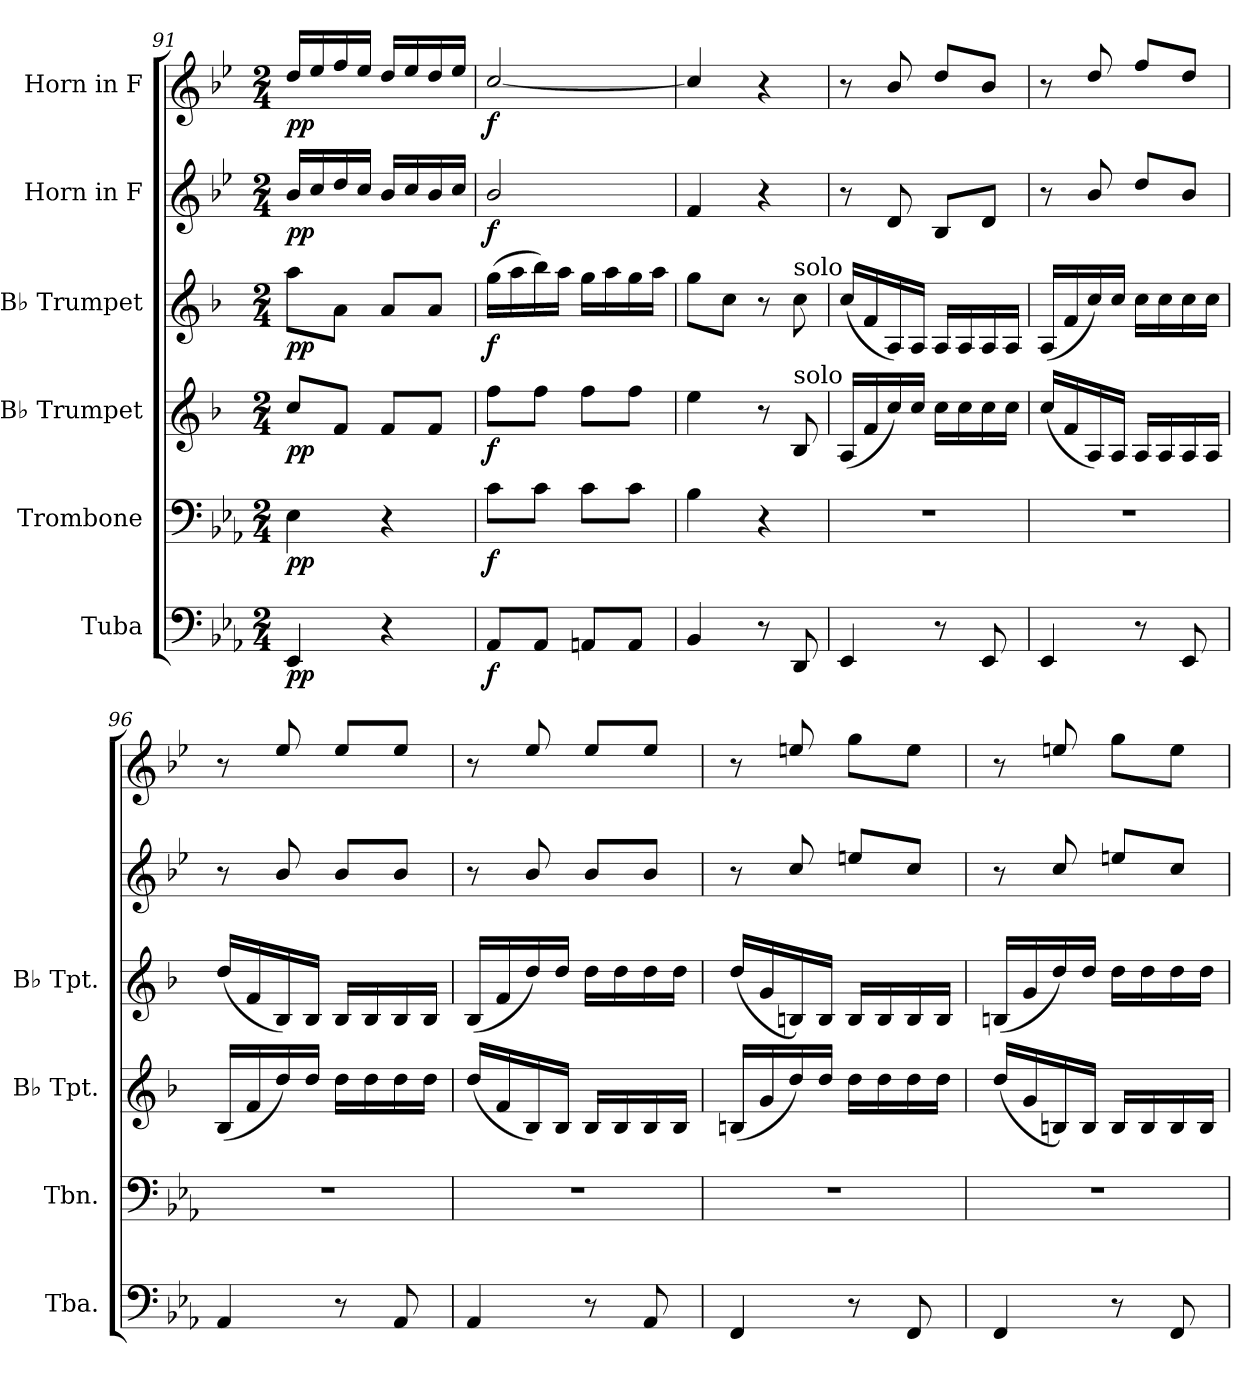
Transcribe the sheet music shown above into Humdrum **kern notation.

**kern	**dynam	**kern	**dynam	**kern	**dynam	**kern	**dynam	**kern	**dynam	**kern	**dynam
*part6	*part6	*part5	*part5	*part4	*part4	*part3	*part3	*part2	*part2	*part1	*part1
*staff6	*staff6	*staff5	*staff5	*staff4	*staff4	*staff3	*staff3	*staff2	*staff2	*staff1	*staff1
*I"Tuba	*	*I"Trombone	*	*I"B♭ Trumpet	*	*I"B♭ Trumpet	*	*I"Horn in F	*	*I"Horn in F	*
*I'Tba.	*	*I'Tbn.	*	*I'B♭ Tpt.	*	*I'B♭ Tpt.	*	*	*	*	*
*clefF4	*	*clefF4	*	*clefG2	*	*clefG2	*	*clefG2	*	*clefG2	*
*	*	*	*	*ITrd1c2	*	*ITrd1c2	*	*ITrd4c7	*	*ITrd4c7	*
*k[b-e-a-]	*	*k[b-e-a-]	*	*k[b-e-a-]	*	*k[b-e-a-]	*	*k[b-e-a-]	*	*k[b-e-a-]	*
*M2/4	*	*M2/4	*	*M2/4	*	*M2/4	*	*M2/4	*	*M2/4	*
=91	=91	=91	=91	=91	=91	=91	=91	=91	=91	=91	=91
!	!LO:DY:b	!	!LO:DY:b	!	!LO:DY:b	!	!LO:DY:b	!	!LO:DY:b	!	!LO:DY:b
4EE-/	pp	4E-\	pp	8b-/L	pp	8gg\L	pp	16e-/LL	pp	16g/LL	pp
.	.	.	.	.	.	.	.	16f/	.	16a-/	.
.	.	.	.	8e-/J	.	8g\J	.	16g/	.	16b-/	.
.	.	.	.	.	.	.	.	16f/JJ	.	16a-/JJ	.
4r	.	4r	.	8e-/L	.	8g/L	.	16e-/LL	.	16g/LL	.
.	.	.	.	.	.	.	.	16f/	.	16a-/	.
.	.	.	.	8e-/J	.	8g/J	.	16e-/	.	16g/	.
.	.	.	.	.	.	.	.	16f/JJ	.	16a-/JJ	.
=92	=92	=92	=92	=92	=92	=92	=92	=92	=92	=92	=92
!	!LO:DY:b	!	!LO:DY:b	!	!LO:DY:b	!	!LO:DY:b	!	!LO:DY:b	!	!LO:DY:b
8AA-/L	f	8c\L	f	8ee-\L	f	(>16ff\LL	f	2e-/	f	[2f/	f
.	.	.	.	.	.	16gg\	.	.	.	.	.
8AA-/J	.	8c\J	.	8ee-\J	.	16aa-\)	.	.	.	.	.
.	.	.	.	.	.	16gg\JJ	.	.	.	.	.
8AAn/L	.	8c\L	.	8ee-\L	.	16ff\LL	.	.	.	.	.
.	.	.	.	.	.	16gg\	.	.	.	.	.
8AA/J	.	8c\J	.	8ee-\J	.	16ff\	.	.	.	.	.
.	.	.	.	.	.	16gg\JJ	.	.	.	.	.
=93	=93	=93	=93	=93	=93	=93	=93	=93	=93	=93	=93
4BB-/	.	4B-\	.	4dd\	.	8ff\L	.	4B-/	.	4f/]	.
.	.	.	.	.	.	8b-\J	.	.	.	.	.
8r	.	4r	.	8r	.	8r	.	4r	.	4r	.
!	!	!	!	!	!	!LO:TX:a:t=solo	!	!	!	!	!
!	!	!	!	!LO:TX:a:t=solo	!	!	!	!	!	!	!
8DD/	.	.	.	8A-/	.	8b-\	.	.	.	.	.
=94	=94	=94	=94	=94	=94	=94	=94	=94	=94	=94	=94
4EE-/	.	2r	.	(<16G/LL	.	(<16b-/LL	.	8r	.	8r	.
.	.	.	.	16e-/	.	16e-/	.	.	.	.	.
.	.	.	.	16b-/)	.	16G/)	.	8G/	.	8e-/	.
.	.	.	.	16b-/JJ	.	16G/JJ	.	.	.	.	.
8r	.	.	.	16b-\LL	.	16G/LL	.	8E-/L	.	8g/L	.
.	.	.	.	16b-\	.	16G/	.	.	.	.	.
8EE-/	.	.	.	16b-\	.	16G/	.	8G/J	.	8e-/J	.
.	.	.	.	16b-\JJ	.	16G/JJ	.	.	.	.	.
=95	=95	=95	=95	=95	=95	=95	=95	=95	=95	=95	=95
4EE-/	.	2r	.	(<16b-/LL	.	(<16G/LL	.	8r	.	8r	.
.	.	.	.	16e-/	.	16e-/	.	.	.	.	.
.	.	.	.	16G/)	.	16b-/)	.	8e-/	.	8g/	.
.	.	.	.	16G/JJ	.	16b-/JJ	.	.	.	.	.
8r	.	.	.	16G/LL	.	16b-\LL	.	8g/L	.	8b-/L	.
.	.	.	.	16G/	.	16b-\	.	.	.	.	.
8EE-/	.	.	.	16G/	.	16b-\	.	8e-/J	.	8g/J	.
.	.	.	.	16G/JJ	.	16b-\JJ	.	.	.	.	.
=96	=96	=96	=96	=96	=96	=96	=96	=96	=96	=96	=96
4AA-/	.	2r	.	(<16A-/LL	.	(<16cc/LL	.	8r	.	8r	.
.	.	.	.	16e-/	.	16e-/	.	.	.	.	.
.	.	.	.	16cc/)	.	16A-/)	.	8e-/	.	8a-/	.
.	.	.	.	16cc/JJ	.	16A-/JJ	.	.	.	.	.
8r	.	.	.	16cc\LL	.	16A-/LL	.	8e-/L	.	8a-/L	.
.	.	.	.	16cc\	.	16A-/	.	.	.	.	.
8AA-/	.	.	.	16cc\	.	16A-/	.	8e-/J	.	8a-/J	.
.	.	.	.	16cc\JJ	.	16A-/JJ	.	.	.	.	.
!!LO:PB:g=z
=97	=97	=97	=97	=97	=97	=97	=97	=97	=97	=97	=97
4AA-/	.	2r	.	(<16cc/LL	.	(<16A-/LL	.	8r	.	8r	.
.	.	.	.	16e-/	.	16e-/	.	.	.	.	.
.	.	.	.	16A-/)	.	16cc/)	.	8e-/	.	8a-/	.
.	.	.	.	16A-/JJ	.	16cc/JJ	.	.	.	.	.
8r	.	.	.	16A-/LL	.	16cc\LL	.	8e-/L	.	8a-/L	.
.	.	.	.	16A-/	.	16cc\	.	.	.	.	.
8AA-/	.	.	.	16A-/	.	16cc\	.	8e-/J	.	8a-/J	.
.	.	.	.	16A-/JJ	.	16cc\JJ	.	.	.	.	.
=98	=98	=98	=98	=98	=98	=98	=98	=98	=98	=98	=98
4FF/	.	2r	.	(<16An/LL	.	(<16cc/LL	.	8r	.	8r	.
.	.	.	.	16f/	.	16f/	.	.	.	.	.
.	.	.	.	16cc/)	.	16An/)	.	8f/	.	8an/	.
.	.	.	.	16cc/JJ	.	16A/JJ	.	.	.	.	.
8r	.	.	.	16cc\LL	.	16A/LL	.	8an/L	.	8cc\L	.
.	.	.	.	16cc\	.	16A/	.	.	.	.	.
8FF/	.	.	.	16cc\	.	16A/	.	8f/J	.	8a\J	.
.	.	.	.	16cc\JJ	.	16A/JJ	.	.	.	.	.
=99	=99	=99	=99	=99	=99	=99	=99	=99	=99	=99	=99
4FF/	.	2r	.	(<16cc/LL	.	(<16An/LL	.	8r	.	8r	.
.	.	.	.	16f/	.	16f/	.	.	.	.	.
.	.	.	.	16An/)	.	16cc/)	.	8f/	.	8an/	.
.	.	.	.	16A/JJ	.	16cc/JJ	.	.	.	.	.
8r	.	.	.	16A/LL	.	16cc\LL	.	8an/L	.	8cc\L	.
.	.	.	.	16A/	.	16cc\	.	.	.	.	.
8FF/	.	.	.	16A/	.	16cc\	.	8f/J	.	8a\J	.
.	.	.	.	16A/JJ	.	16cc\JJ	.	.	.	.	.
=	=	=	=	=	=	=	=	=	=	=	=
*-	*-	*-	*-	*-	*-	*-	*-	*-	*-	*-	*-
